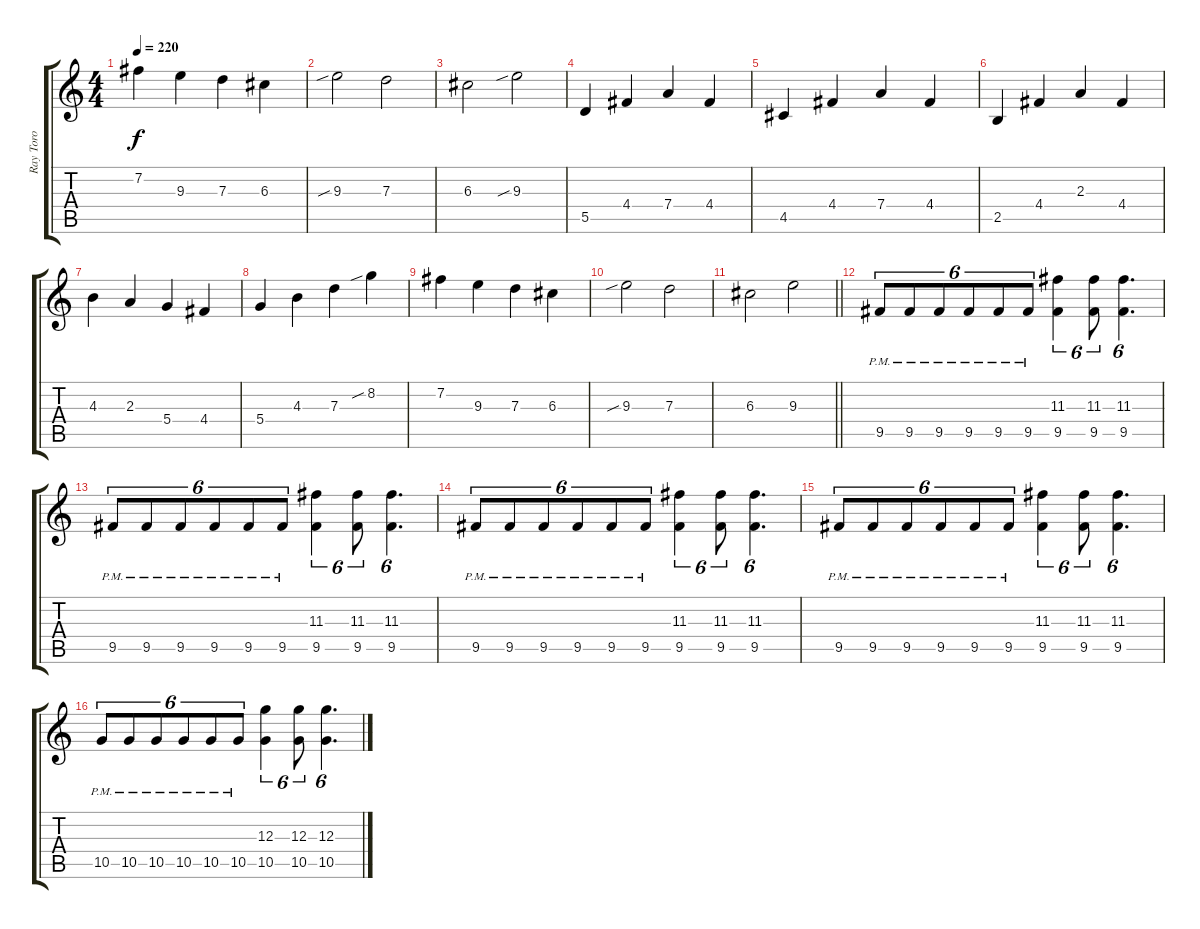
\track ("Ray Toro" "Ray Toro") {instrument distortionguitar}
\staff {score tabs}
\tuning (E4 B3 G3 D3 A2 E2) {hide}
\ts (4 4)
\tempo 220
\clef g2
\ks c
7.2.4{dy f} 9.3.4 7.3.4 6.3.4 |
9.3{sib}.2 7.3.2 |
6.3.2 9.3{sib}.2 |
5.5.4 4.4.4 7.4.4 4.4.4 |
4.5.4 4.4.4 7.4.4 4.4.4 |
2.5.4 4.4.4 2.3.4 4.4.4 |
4.3.4 2.3.4 5.4.4 4.4.4 |
5.4.4 4.3.4 7.3.4 8.2{sib}.4 |
7.2.4 9.3.4 7.3.4 6.3.4 |
9.3{sib}.2 7.3.2 |
\barLineRight lightlight
6.3.2 9.3.2 |
9.5{pm}.8{tu (6 4)} 9.5{pm}.8{tu (6 4)} 9.5{pm}.8{tu (6 4)} 9.5{pm}.8{tu (6 4)} 9.5{pm}.8{tu (6 4)} 9.5{pm}.8{tu (6 4)} (11.3 9.5).4{tu (6 4)} (11.3 9.5).8{tu (6 4)} (11.3 9.5).4{d tu (6 4)} |
9.5{pm}.8{tu (6 4)} 9.5{pm}.8{tu (6 4)} 9.5{pm}.8{tu (6 4)} 9.5{pm}.8{tu (6 4)} 9.5{pm}.8{tu (6 4)} 9.5{pm}.8{tu (6 4)} (11.3 9.5).4{tu (6 4)} (11.3 9.5).8{tu (6 4)} (11.3 9.5).4{d tu (6 4)} |
9.5{pm}.8{tu (6 4)} 9.5{pm}.8{tu (6 4)} 9.5{pm}.8{tu (6 4)} 9.5{pm}.8{tu (6 4)} 9.5{pm}.8{tu (6 4)} 9.5{pm}.8{tu (6 4)} (11.3 9.5).4{tu (6 4)} (11.3 9.5).8{tu (6 4)} (11.3 9.5).4{d tu (6 4)} |
9.5{pm}.8{tu (6 4)} 9.5{pm}.8{tu (6 4)} 9.5{pm}.8{tu (6 4)} 9.5{pm}.8{tu (6 4)} 9.5{pm}.8{tu (6 4)} 9.5{pm}.8{tu (6 4)} (11.3 9.5).4{tu (6 4)} (11.3 9.5).8{tu (6 4)} (11.3 9.5).4{d tu (6 4)} |
10.5{pm}.8{tu (6 4)} 10.5{pm}.8{tu (6 4)} 10.5{pm}.8{tu (6 4)} 10.5{pm}.8{tu (6 4)} 10.5{pm}.8{tu (6 4)} 10.5{pm}.8{tu (6 4)} (12.3 10.5).4{tu (6 4)} (12.3 10.5).8{tu (6 4)} (12.3 10.5).4{d tu (6 4)}
